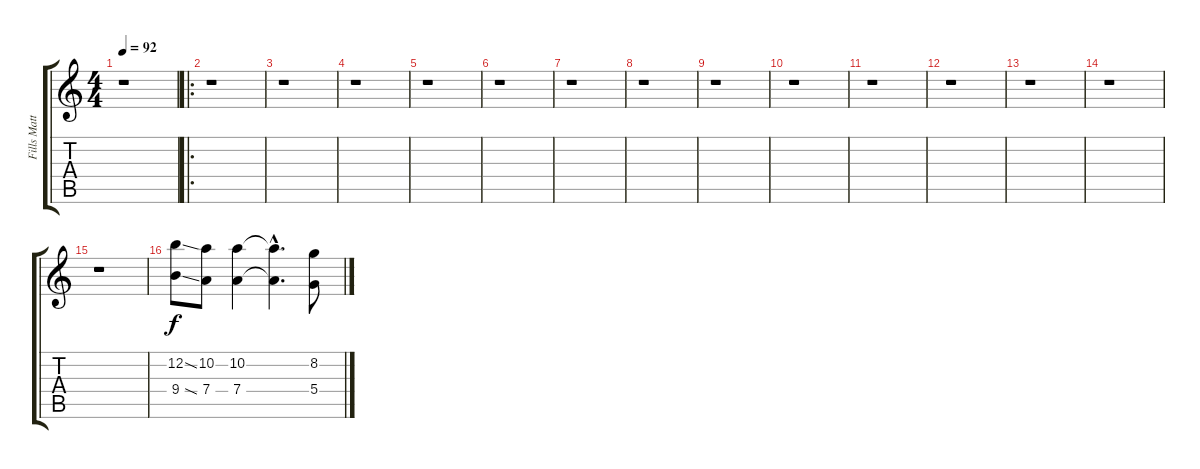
\track ("Fills Matthew" "Fills Matt") {instrument distortionguitar}
\staff {score tabs}
\tuning (E4 B3 G3 D3 A2 E2) {hide}
\ts (4 4)
\tempo 92
\clef g2
\ks c
r.1{dy f} |
\ro
r.1 |
r.1 |
r.1 |
r.1 |
r.1 |
r.1 |
r.1 |
r.1 |
r.1 |
r.1 |
r.1 |
r.1 |
r.1 |
r.1 |
(12.2{ss} 9.4{ss}).8 (10.2 7.4).8 (10.2 7.4).4 (10.2{hac t} 7.4{hac t}).4{d} (8.2 5.4).8
